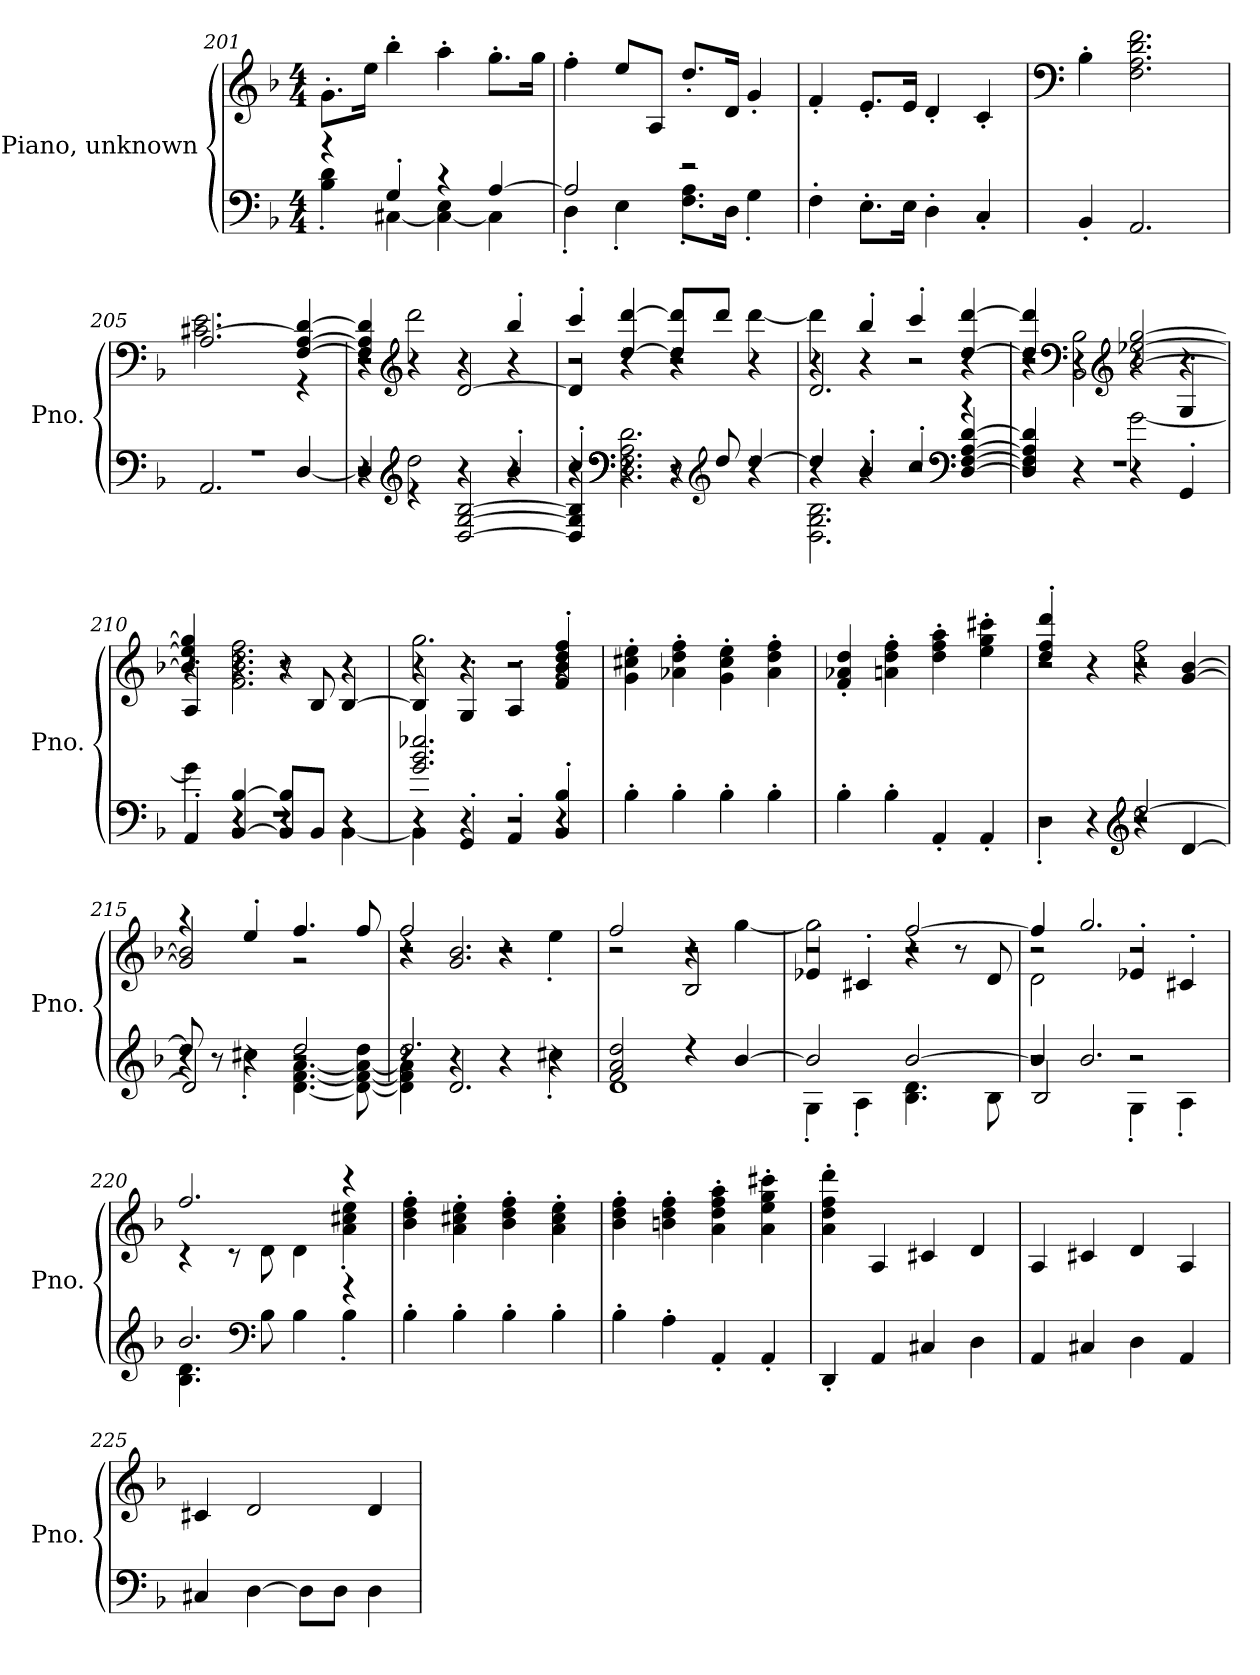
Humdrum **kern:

**kern	**kern
*part1	*part1
*staff2	*staff1
*I"Piano, unknown	*
*I'Pno.	*
!!LO:LB:g=z
*clefF4	*clefG2
*k[b-]	*k[b-]
*M4/4	*M4/4
=201	=201
*^	*
4r	4B-\' 4d\'	8.g'\L
.	.	16ee\Jk
4G'/	[4C#X\	4bb-'\
4r	4C#\_ 4E\	4aa'\
[4A/	4C#\]	8.gg'\L
.	.	16gg\Jk
=202	=202	=202
2A/]	4D'\	4ff'\
.	4E'\	8ee/L
.	.	8A/J
2r	8.F\' 8.A\'L	8.dd'/L
.	16D\Jk	16d/Jk
.	4G'\	4g'/
*v	*v	*
=203	=203
4F'\	4f'/
8.E'\L	8.e'/L
16E\Jk	16e/Jk
4D'\	4d'/
4C'/	4c'/
=204	=204
*	*clefF4
4BB-'/	4B-'\
2.AA/	2.F\ 2.A\ 2.d\ 2.f\
=205	=205
*^	*^
1r	2.AA/	[2.A/	2.c#X\ 2.e\
.	[4D/	[4F/ 4A/_ [4d/	4r
=206	=206	=206	=206
*	*^	*	*^
2r	4r	4D/]	4F/] 4A/] 4d/]	4r	2r
*clefG2	*	*	*clefG2	*	*
.	2dd\	4r	4r	2ddd\	.
[2D/ [2G/ [2B-/	.	4r	4r	.	[2d/
.	4r	4b-'/	4bb-'/	4r	.
!!LO:LB:g=z	!!	!!
=207	=207	=207	=207	=207	=207
4D/] 4G/] 4B-/]	4r	4cc'/	4ccc'/	2r	4d/]
*clefF4	*	*	*	*	*
4r	2.D\ 2.F\ 2.A\ 2.d\	4r	[4dd/ [4ddd/	.	4r
4r	.	8r	8dd/] 8ddd/]L	4r	2r
*clefG2	*	*	*	*	*
.	.	8dd/	8ddd/J	.	.
[4dd/	.	4r	4r	[4ddd\	.
=208	=208	=208	=208	=208	=208
4dd/]	2.D\ 2.G\ 2.B-\	4r	4r	4ddd\]	2.d/
4r	.	4b-'/	4bb-'/	4r	.
2r	.	4cc'/	4ccc'/	2r	.
*clefF4	*	*	*	*	*
.	4r	[4D/ [4F/ [4A/ [4d/	[4dd/ [4ddd/	.	4r
=209	=209	=209	=209	=209	=209
1r	2r	4D/] 4F/] 4A/] 4d/]	4dd/] 4ddd/]	4r	2r
*	*	*	*clefF4	*	*
.	.	4r	4r	2BB-\ 2B-\	.
*	*	*	*clefG2	*	*
.	[2g\	4r	4r	.	[2b-/ [2ee-X/ [2gg/
.	.	4GG'/	4G'/	4r	.
=210	=210	=210	=210	=210	=210
1r	4g\]	4AA'/	4A'/	4r	4b-/] 4ee-/] 4gg/]
.	4r	[4BB-/ [4B-/	4r	2.f\ 2.b-\ 2.dd\ 2.ff\	4r
.	4r	8BB-/] 8B-/]L	8r	.	4r
.	.	8BB-/J	8B-/	.	.
.	[4BB-\	4r	4r	.	[4B-/
=211	=211	=211	=211	=211	=211
2.g/ 2.b-/ 2.ee-X/	4BB-\]	4r	4r	2.gg\	4B-/]
.	4r	4GG'/	4G'/	.	4r
.	2r	4AA'/	4A'/	.	2r
4r	.	4BB-/' 4B-/'	4f/' 4b-/' 4dd/' 4ff/'	4r	.
*v	*v	*v	*	*	*
*	*v	*v	*v
!!LO:LB:g=z
=212	=212
4B-'\	4g\' 4cc#X\' 4ee\'
4B-'\	4a-X\' 4dd\' 4ff\'
4B-'\	4g\' 4cc#\' 4ee\'
4B-'\	4a-\' 4dd\' 4ff\'
=213	=213
4B-'\	4f/' 4a-X/' 4dd/'
4B-'\	4an\' 4dd\' 4ff\'
4AA'/	4dd\' 4ff\' 4aa\'
4AA'/	4ee\' 4gg\' 4ccc#X\'
=214	=214
*^	*^
*	*^	*	*^
2r	4D'\	2r	4dd/' 4ff/' 4ddd/'	2r	2r
.	4r	.	4r	.	.
*clefG2	*	*	*	*	*
[2dd/	2r	4r	2r	2ff\	4r
.	.	[4d/	.	.	[4g/ [4b-/
*	*	*	*	*v	*v
=215	=215	=215	=215	=215
8dd/]	4r	2d/]	4r	2g/] 2b-/]
8r	.	.	.	.
4r	4cc#X'\	.	4ee'/	.
2dd/	[4.d\ [4.f\ [4.a\	2r	4.ff/	2r
.	8d\_ 8f\_ 8a\_ 8dd\	.	8ff/	.
=216	=216	=216	=216	=216
*	*	*	*	*^
2.dd/	4d\] 4f\] 4a\]	4r	2ff/	2r	4r
.	4r	2.d/	.	.	2.g/ 2.b-/
.	4r	.	2r	4r	.
4r	4cc#X'\	.	.	4ee'\	.
*	*v	*v	*	*	*
=217	=217	=217	=217	=217
2f/ 2a/ 2dd/	1d	2r	2r	2ff/
4r	.	2B-/	4r	2r
[4b-/	.	.	[4gg\	.
!!LO:LB:g=z	!!	!!
=218	=218	=218	=218	=218
2b-/]	4G'\	2r	2gg\]	4e-X'/
.	4A'\	.	.	4c#X'/
[2b-/	4.B-\ 4.d\	[2ff/	2r	4r
.	.	.	.	8r
.	8B-\	.	.	8d/
=219	=219	=219	=219	=219
*	*^	*	*	*
4b-/]	2r	2B-/	4ff/]	2d\	2r
2.b-/	.	.	2.gg/	.	.
.	4G'\	2r	.	2r	4e-X'/
.	4A'\	.	.	.	4c#X'/
*	*v	*v	*	*	*
*	*	*	*v	*v
=220	=220	=220	=220
2.b-/	4.B-\ 4.d\	2.ff/	4r
.	.	.	8r
*clefF4	*	*	*
.	8B-\	.	8d\
.	4B-\	.	4d\
4r	4B-'\	4r	4a\' 4cc#X\' 4ee\'
*v	*v	*	*
*	*v	*v
=221	=221
4B-'\	4b-\' 4dd\' 4ff\'
4B-'\	4a\' 4cc#X\' 4ee\'
4B-'\	4b-\' 4dd\' 4ff\'
4B-'\	4a\' 4cc#\' 4ee\'
=222	=222
4B-'\	4b-\' 4dd\' 4ff\'
4A'\	4bn\' 4dd\' 4ff\'
4AA'/	4a\' 4dd\' 4ff\' 4aa\'
4AA'/	4a\' 4ee\' 4gg\' 4ccc#X\'
=223	=223
4DD'/	4a\' 4dd\' 4ff\' 4ddd\'
4AA/	4A/
4C#X/	4c#X/
4D\	4d/
!!LO:LB:g=z
=224	=224
4AA/	4A/
4C#X/	4c#X/
4D\	4d/
4AA/	4A/
=225	=225
4C#X/	4c#X/
[4D\	2d/
8D\L]	.
8D\J	.
4D\	4d/
=	=
*-	*-
